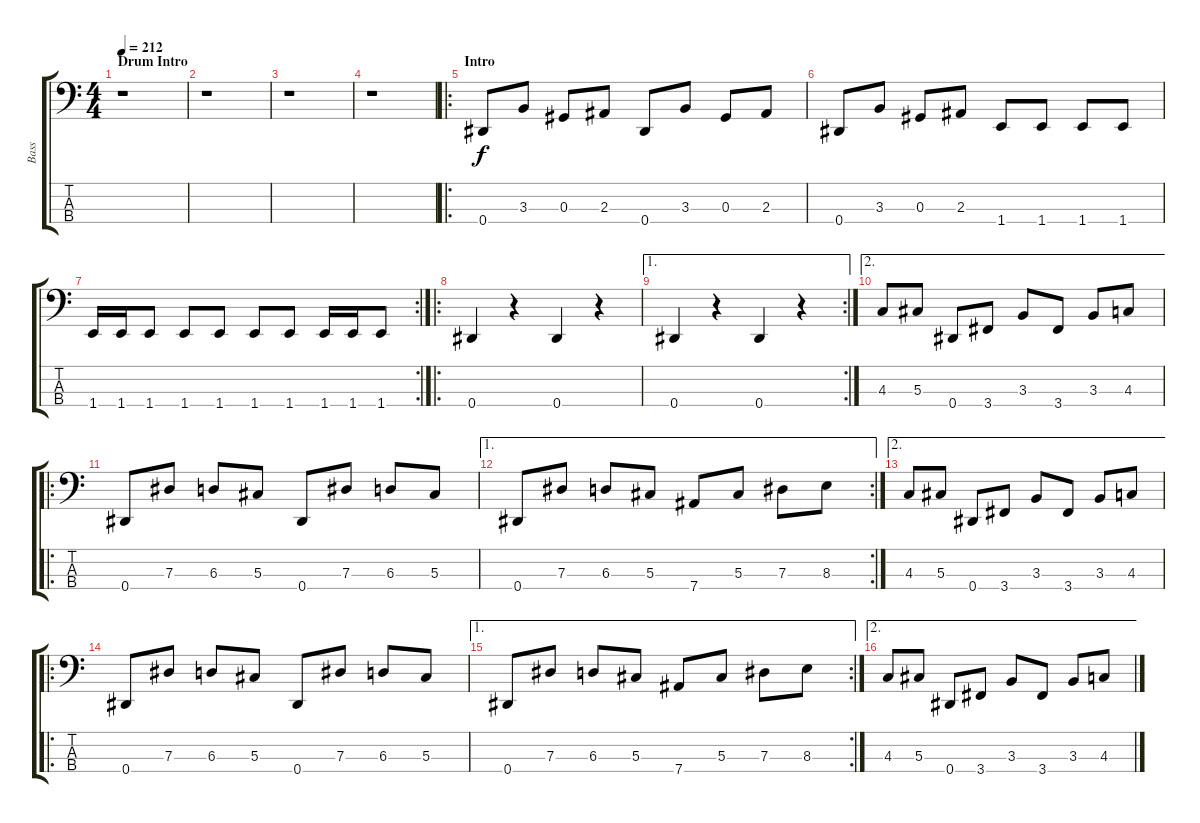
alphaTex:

\track ("Bass" "Bass") {instrument electricbassfinger}
\staff {score tabs}
\tuning (Gb2 Db2 Ab1 Eb1) {hide}
\ts (4 4)
\section ("" "Drum Intro")
\tempo 212
\clef f4
\ks c
r.1{dy f instrument electricbassfinger} |
r.1 |
r.1 |
r.1 |
\ro
\section ("" "Intro")
0.4.8 3.3.8 0.3.8 2.3.8 0.4.8 3.3.8 0.3.8 2.3.8 |
0.4.8 3.3.8 0.3.8 2.3.8 1.4.8 1.4.8 1.4.8 1.4.8 |
\rc 2
1.4.16 1.4.16 1.4.8 1.4.8 1.4.8 1.4.8 1.4.8 1.4.16 1.4.16 1.4.8 |
\ro
0.4.4 r.4 0.4.4 r.4 |
\ae 1
\rc 2
0.4.4 r.4 0.4.4 r.4 |
\ae 2
4.3.8 5.3.8 0.4.8 3.4.8 3.3.8 3.4.8 3.3.8 4.3.8 |
\ro
0.4.8 7.3.8 6.3.8 5.3.8 0.4.8 7.3.8 6.3.8 5.3.8 |
\ae 1
\rc 2
0.4.8 7.3.8 6.3.8 5.3.8 7.4.8 5.3.8 7.3.8 8.3.8 |
\ae 2
4.3.8 5.3.8 0.4.8 3.4.8 3.3.8 3.4.8 3.3.8 4.3.8 |
\ro
0.4.8 7.3.8 6.3.8 5.3.8 0.4.8 7.3.8 6.3.8 5.3.8 |
\ae 1
\rc 2
0.4.8 7.3.8 6.3.8 5.3.8 7.4.8 5.3.8 7.3.8 8.3.8 |
\ae 2
4.3.8 5.3.8 0.4.8 3.4.8 3.3.8 3.4.8 3.3.8 4.3.8
